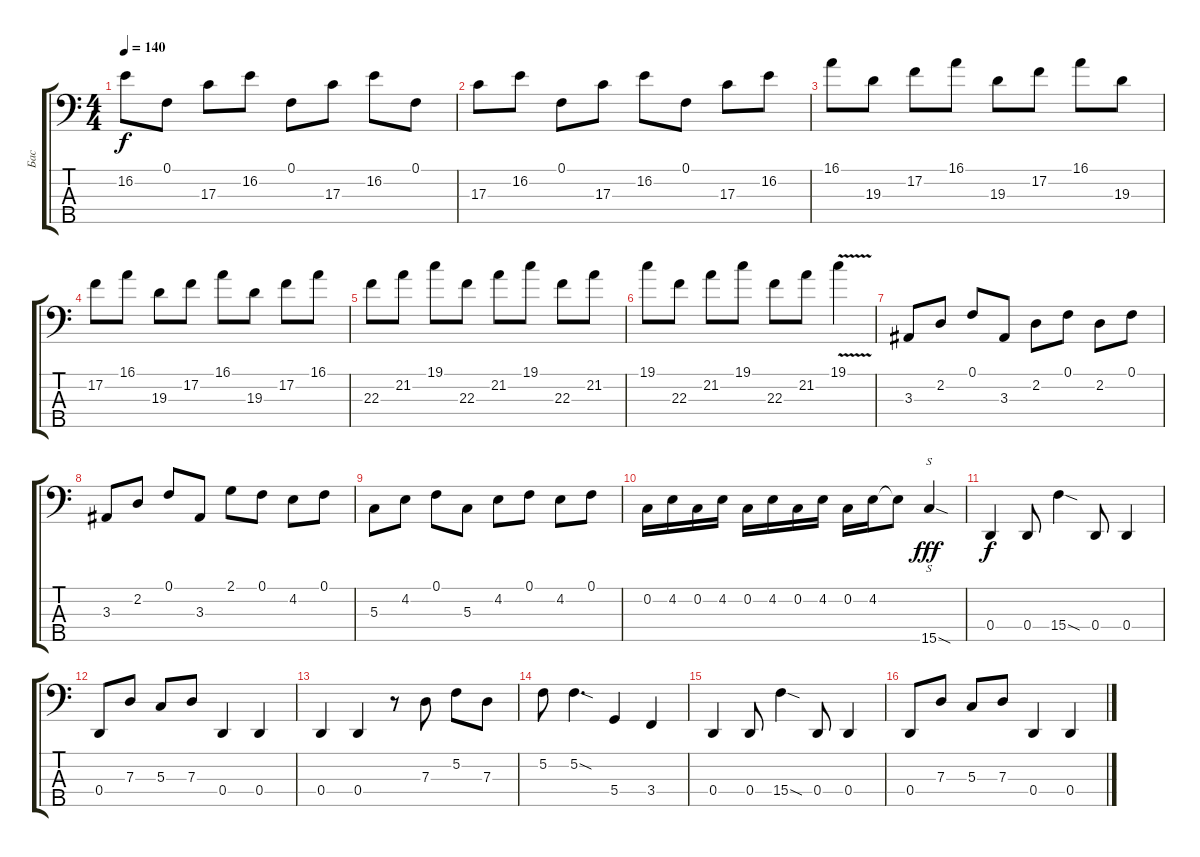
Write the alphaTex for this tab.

\track ("Бас" "Бас") {instrument electricbassfinger}
\staff {score tabs}
\tuning (F2 C2 G1 D1 A0) {hide}
\ts (4 4)
\tempo 140
\clef f4
\ks c
16.2.8{dy f} 0.1.8 17.3.8 16.2.8 0.1.8 17.3.8 16.2.8 0.1.8 |
17.3.8 16.2.8 0.1.8 17.3.8 16.2.8 0.1.8 17.3.8 16.2.8 |
16.1.8 19.3.8 17.2.8 16.1.8 19.3.8 17.2.8 16.1.8 19.3.8 |
17.2.8 16.1.8 19.3.8 17.2.8 16.1.8 19.3.8 17.2.8 16.1.8 |
22.3.8 21.2.8 19.1.8 22.3.8 21.2.8 19.1.8 22.3.8 21.2.8 |
19.1.8 22.3.8 21.2.8 19.1.8 22.3.8 21.2.8 19.1{v}.4 |
3.3.8 2.2.8 0.1.8 3.3.8 2.2.8 0.1.8 2.2.8 0.1.8 |
3.3.8 2.2.8 0.1.8 3.3.8 2.1.8 0.1.8 4.2.8 0.1.8 |
5.3.8 4.2.8 0.1.8 5.3.8 4.2.8 0.1.8 4.2.8 0.1.8 |
0.2.16 4.2.16 0.2.16 4.2.16 0.2.16 4.2.16 0.2.16 4.2.16 0.2.16 4.2.16 4.2{t}.8 15.5{sod}.4{s dy fff} |
0.4.4{dy f} 0.4.8 15.4{sod}.4 0.4.8 0.4.4 |
0.4.8 7.3.8 5.3.8 7.3.8 0.4.4 0.4.4 |
0.4.4 0.4.4 r.8 7.3.8 5.2.8 7.3.8 |
5.2.8 5.2{sod}.4{d} 5.4.4 3.4.4 |
0.4.4 0.4.8 15.4{sod}.4 0.4.8 0.4.4 |
0.4.8 7.3.8 5.3.8 7.3.8 0.4.4 0.4.4
